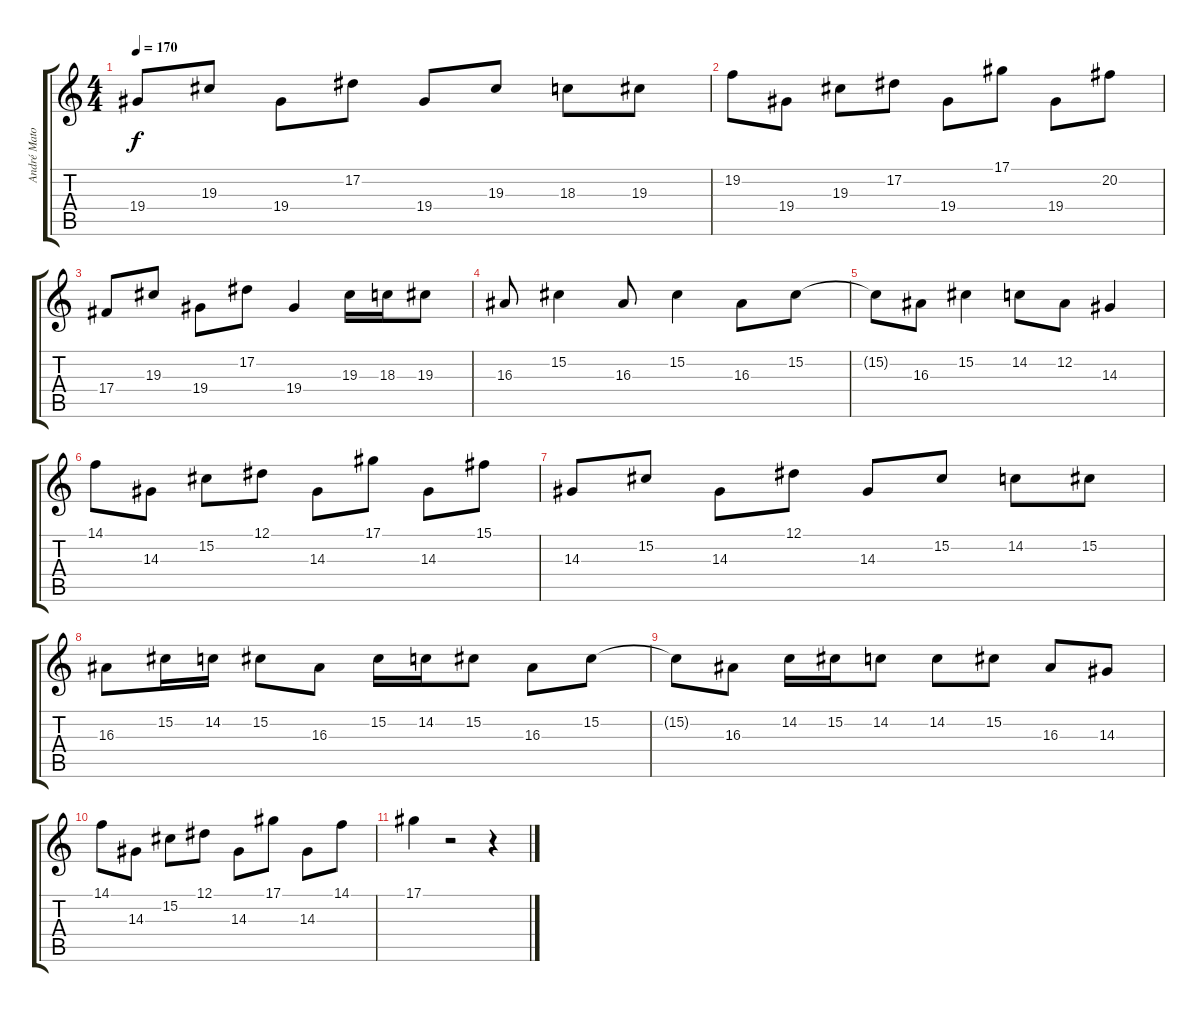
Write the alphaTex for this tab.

\track ("André Matos (Teclado)" "André Mato") {instrument stringensemble1}
\staff {score tabs}
\tuning (Eb4 Bb3 Gb3 Db3 Ab2 Eb2) {hide}
\ts (4 4)
\tempo 170
\clef g2
\ks c
19.4.8{dy f} 19.3.8 19.4.8 17.2.8 19.4.8 19.3.8 18.3.8 19.3.8 |
19.2.8 19.4.8 19.3.8 17.2.8 19.4.8 17.1.8 19.4.8 20.2.8 |
17.4.8 19.3.8 19.4.8 17.2.8 19.4.4 19.3.16 18.3.16 19.3.8 |
16.3.8 15.2.4 16.3.8 15.2.4 16.3.8 15.2.8 |
15.2{t}.8 16.3.8 15.2.4 14.2.8 12.2.8 14.3.4 |
14.1.8 14.3.8 15.2.8 12.1.8 14.3.8 17.1.8 14.3.8 15.1.8 |
14.3.8 15.2.8 14.3.8 12.1.8 14.3.8 15.2.8 14.2.8 15.2.8 |
16.3.8 15.2.16 14.2.16 15.2.8 16.3.8 15.2.16 14.2.16 15.2.8 16.3.8 15.2.8 |
15.2{t}.8 16.3.8 14.2.16 15.2.16 14.2.8 14.2.8 15.2.8 16.3.8 14.3.8 |
14.1.8 14.3.8 15.2.8 12.1.8 14.3.8 17.1.8 14.3.8 14.1.8 |
17.1.4 r.2 r.4
